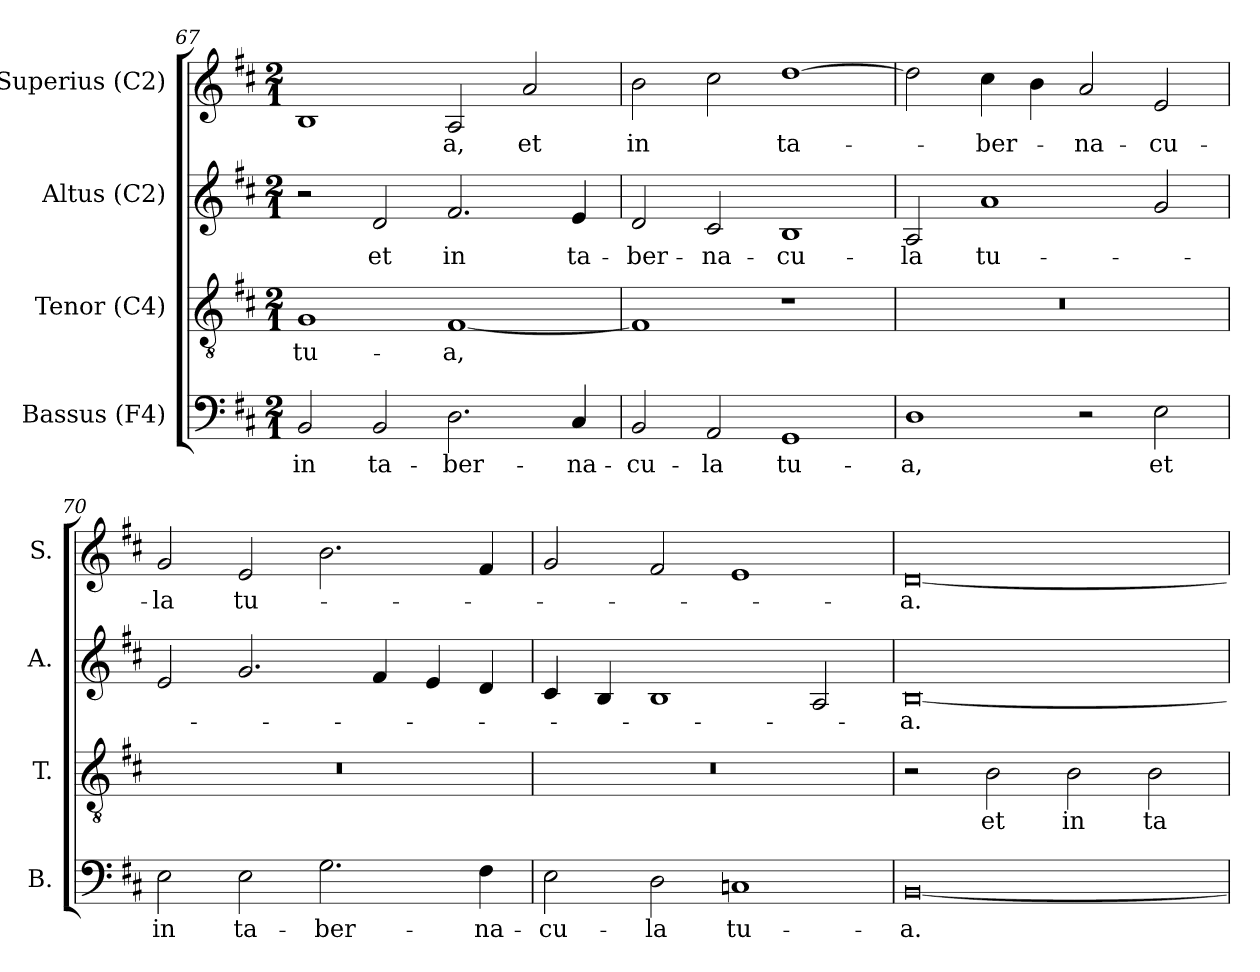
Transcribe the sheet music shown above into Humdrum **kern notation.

**kern	**text	**kern	**text	**kern	**text	**kern	**text
*part4	*part4	*part3	*part3	*part2	*part2	*part1	*part1
*staff4	*staff4	*staff3	*staff3	*staff2	*staff2	*staff1	*staff1
*I"Bassus (F4)	*	*I"Tenor (C4)	*	*I"Altus (C2)	*	*I"Superius (C2)	*
*I'B.	*	*I'T.	*	*I'A.	*	*I'S.	*
*clefF4	*	*clefGv2	*	*clefG2	*	*clefG2	*
*	*	*ITrd7c12	*	*ITrd7c12	*	*	*
*k[f#c#]	*	*k[f#c#]	*	*k[f#c#]	*	*k[f#c#]	*
*D:	*	*D:	*	*D:	*	*D:	*
*M2/1	*	*M2/1	*	*M2/1	*	*M2/1	*
=67	=67	=67	=67	=67	=67	=67	=67
!	!LO:LY:b:color=#000000	!	!	!	!	!	!
!	!	!	!LO:LY:b:color=#000000	!	!	!	!
2BBi/	in	1GGi	tu-	2r	.	1Bi	.
!	!LO:LY:b:color=#000000	!	!	!	!	!	!
!	!	!	!	!	!LO:LY:b:color=#000000	!	!
2BBi/	ta-	.	.	2Di/	et	.	.
!	!LO:LY:b:color=#000000	!	!	!	!	!	!
!	!	!	!LO:LY:b:color=#000000	!	!	!	!
!	!	!	!	!	!LO:LY:b:color=#000000	!	!
!	!	!	!	!	!	!	!LO:LY:b:color=#000000
2.Di\	-ber-	[1FF#i	-a,	2.F#i/	in	2Ai/	-a,
!	!	!	!	!	!	!	!LO:LY:b:color=#000000
.	.	.	.	.	.	2ai/	et
!	!LO:LY:b:color=#000000	!	!	!	!	!	!
!	!	!	!	!	!LO:LY:b:color=#000000	!	!
4C#i/	-na-	.	.	4Ei/	ta-	.	.
!!LO:LB:g=z
=68	=68	=68	=68	=68	=68	=68	=68
!	!LO:LY:b:color=#000000	!	!	!	!	!	!
!	!	!	!	!	!LO:LY:b:color=#000000	!	!
!	!	!	!	!	!	!	!LO:LY:b:color=#000000
2BBi/	-cu-	1FF#i]	.	2Di/	-ber-	2bi\	in
!	!LO:LY:b:color=#000000	!	!	!	!	!	!
!	!	!	!	!	!LO:LY:b:color=#000000	!	!
2AAi/	-la	.	.	2C#i/	-na-	2cc#i\	.
!	!LO:LY:b:color=#000000	!	!	!	!	!	!
!	!	!	!	!	!LO:LY:b:color=#000000	!	!
!	!	!	!	!	!	!	!LO:LY:b:color=#000000
1GGi	tu-	1r	.	1BBi	-cu-	[1ddi	ta-
=69	=69	=69	=69	=69	=69	=69	=69
!	!LO:LY:b:color=#000000	!LO:N:vis=1	!	!	!	!	!
!	!	!	!	!	!LO:LY:b:color=#000000	!	!
1Di	-a,	0r	.	2AAi/	-la	2ddi\]	.
!	!	!	!	!	!LO:LY:b:color=#000000	!	!
!	!	!	!	!	!	!	!LO:LY:b:color=#000000
.	.	.	.	1Ai	tu-	4cc#i\	-ber-
.	.	.	.	.	.	4bi\	.
!	!	!	!	!	!	!	!LO:LY:b:color=#000000
2r	.	.	.	.	.	2ai/	-na-
!	!LO:LY:b:color=#000000	!	!	!	!	!	!
!	!	!	!	!	!	!	!LO:LY:b:color=#000000
2Ei\	et	.	.	2Gi/	.	2ei/	-cu-
=70	=70	=70	=70	=70	=70	=70	=70
!	!LO:LY:b:color=#000000	!LO:N:vis=1	!	!	!	!	!
!	!	!	!	!	!	!	!LO:LY:b:color=#000000
2Ei\	in	0r	.	2Ei/	.	2gi/	-la
!	!LO:LY:b:color=#000000	!	!	!	!	!	!
!	!	!	!	!	!	!	!LO:LY:b:color=#000000
2Ei\	ta-	.	.	2.Gi/	.	2ei/	tu-
!	!LO:LY:b:color=#000000	!	!	!	!	!	!
2.Gi\	-ber-	.	.	.	.	2.bi\	.
.	.	.	.	4F#i/	.	.	.
.	.	.	.	4Ei/	.	.	.
!	!LO:LY:b:color=#000000	!	!	!	!	!	!
4F#i\	-na-	.	.	4Di/	.	4f#i/	.
!!LO:LB:g=z
=71	=71	=71	=71	=71	=71	=71	=71
!	!LO:LY:b:color=#000000	!LO:N:vis=1	!	!	!	!	!
2Ei\	-cu-	0r	.	4C#i/	.	2gi/	.
.	.	.	.	4BBi/	.	.	.
!	!LO:LY:b:color=#000000	!	!	!	!	!	!
2Di\	-la	.	.	1BBi	.	2f#i/	.
!	!LO:LY:b:color=#000000	!	!	!	!	!	!
1Cni	tu-	.	.	.	.	1ei	.
.	.	.	.	2AAi/	.	.	.
=72	=72	=72	=72	=72	=72	=72	=72
!	!LO:LY:b:color=#000000	!	!	!	!	!	!
!	!	!	!	!	!LO:LY:b:color=#000000	!	!
!	!	!	!	!	!	!	!LO:LY:b:color=#000000
[0BBi	-a.	2r	.	[0BBi	-a.	[0di	-a.
!	!	!	!LO:LY:b:color=#000000	!	!	!	!
.	.	2BBi\	et	.	.	.	.
!	!	!	!LO:LY:b:color=#000000	!	!	!	!
.	.	2BBi\	in	.	.	.	.
!	!	!	!LO:LY:b:color=#000000	!	!	!	!
.	.	2BBi\	ta-	.	.	.	.
=	=	=	=	=	=	=	=
*-	*-	*-	*-	*-	*-	*-	*-
